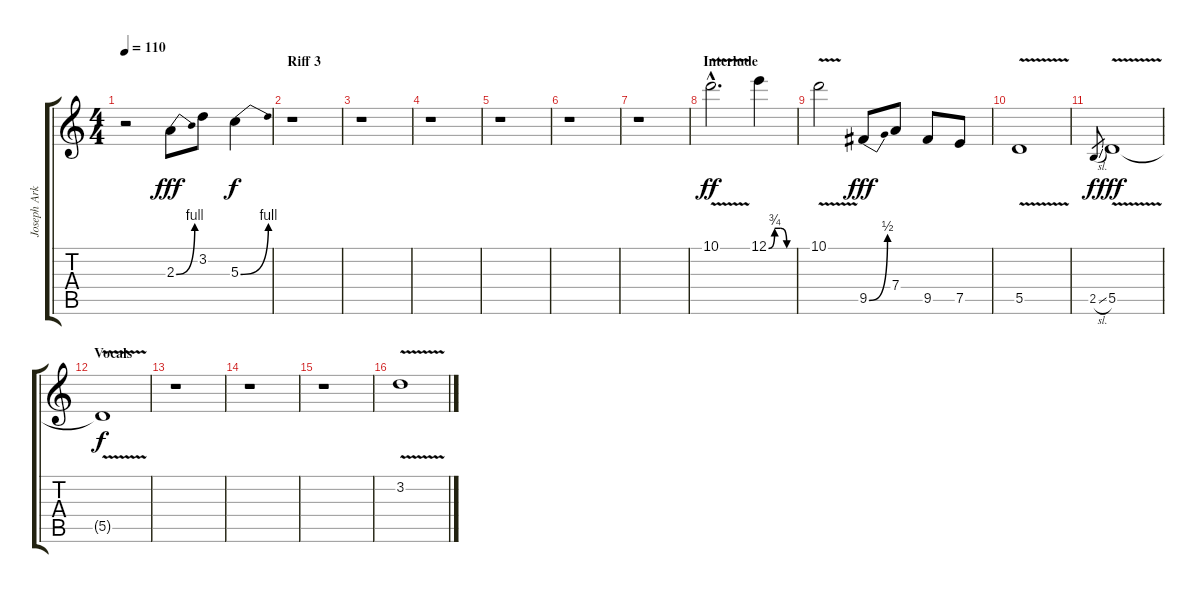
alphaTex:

\track ("Joseph Arkansas" "Joseph Ark") {instrument acousticguitarsteel}
\staff {score tabs}
\tuning (E4 B3 G3 D3 A2 E2) {hide}
\ts (4 4)
\tempo 110
\clef g2
\ks c
r.2{dy fff} 2.3{be (bend 0 0 60 4)}.8 3.2.8 5.3{be (bend 0 0 60 4)}.4{dy f} |
\section ("" "Riff 3")
r.1 |
r.1 |
r.1 |
r.1 |
r.1 |
r.1 |
\section ("" "Interlude")
10.1{v hac}.2{d dy ff} 12.1{be (custom 0 0 15 3 30 3 45 0 60 0)}.4 |
10.1{v}.2 9.5{be (bend 0 0 60 2)}.8{dy fff} 7.4.8 9.5.8 7.5.8 |
5.5{v}.1 |
2.5{sl}.8{gr dy f} 5.5{v}.1{dy fff} |
\section ("" "Vocals")
5.5{t}.1{dy f} |
r.1 |
r.1 |
r.1 |
3.2{v}.1
